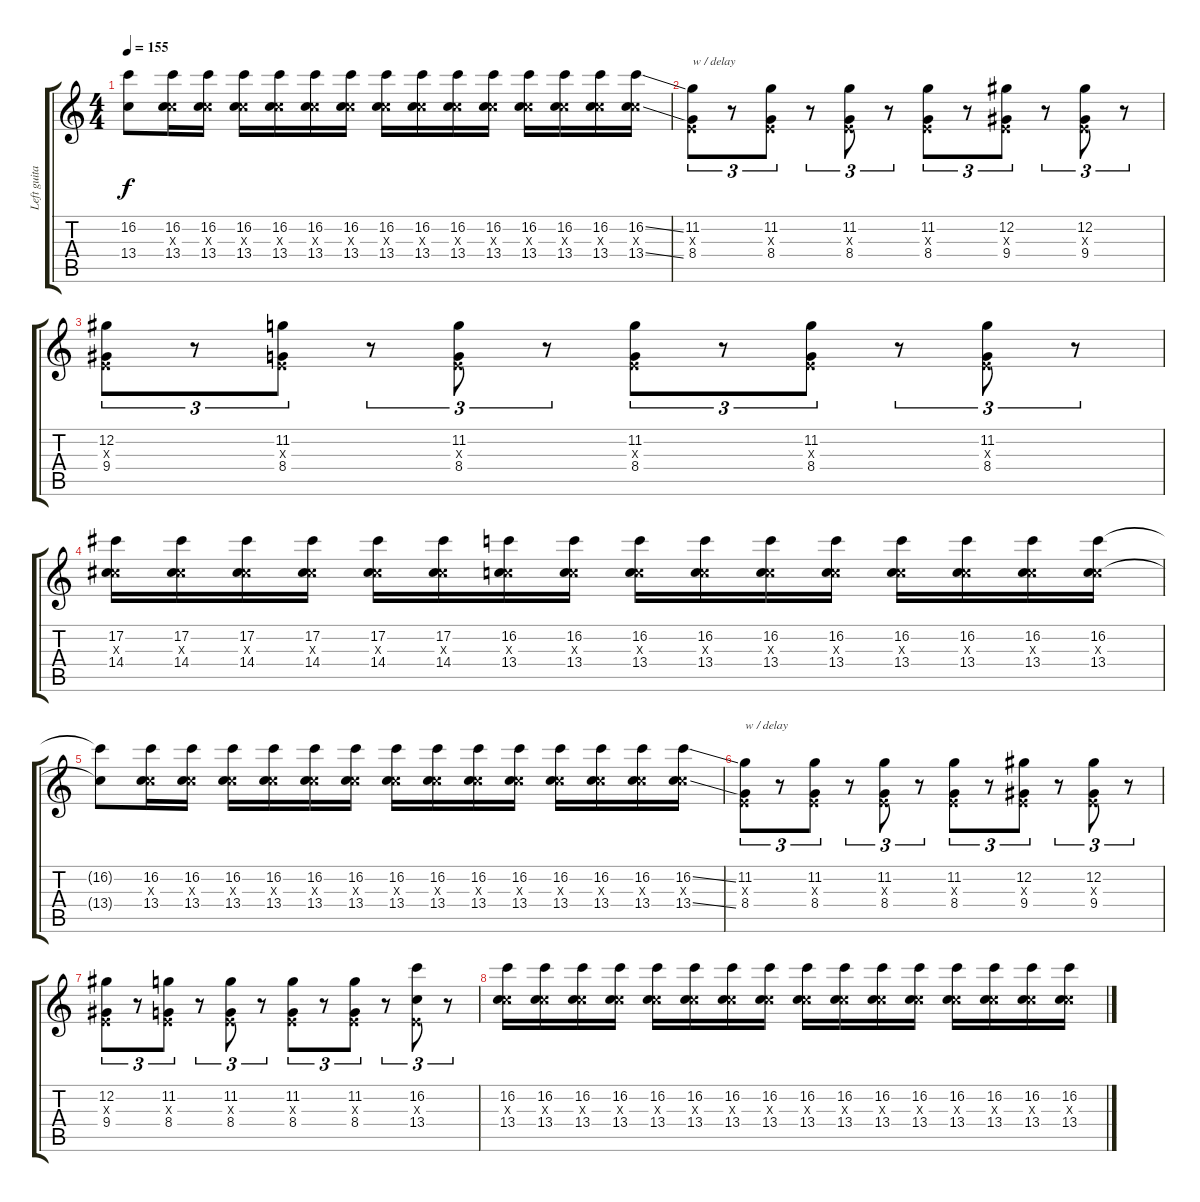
\track ("Left guitar" "Left guita") {instrument overdrivenguitar}
\staff {score tabs}
\tuning (Db4 Ab3 E3 B2 Gb2 B1) {hide}
\ts (4 4)
\tempo 155
\clef g2
\ks c
(16.2{t} 13.4{t}).8{dy f} (16.2 8.3{x} 13.4).16 (16.2 8.3{x} 13.4).16 (16.2 8.3{x} 13.4).16 (16.2 8.3{x} 13.4).16 (16.2 8.3{x} 13.4).16 (16.2 8.3{x} 13.4).16 (16.2 8.3{x} 13.4).16 (16.2 8.3{x} 13.4).16 (16.2 8.3{x} 13.4).16 (16.2 8.3{x} 13.4).16 (16.2 8.3{x} 13.4).16 (16.2 8.3{x} 13.4).16 (16.2 8.3{x} 13.4).16 (16.2{ss} 8.3{x} 13.4{ss}).16 |
(11.2 0.3{x} 8.4).8{tu (3 2) txt "w / delay"} r.8{tu (3 2) volume 9} (11.2 0.3{x} 8.4).8{tu (3 2)} r.8{tu (3 2)} (11.2 0.3{x} 8.4).8{tu (3 2)} r.8{tu (3 2)} (11.2 0.3{x} 8.4).8{tu (3 2)} r.8{tu (3 2)} (12.2 0.3{x} 9.4).8{tu (3 2) volume 12} r.8{tu (3 2) volume 9} (12.2 0.3{x} 9.4).8{tu (3 2)} r.8{tu (3 2)} |
(12.2 0.3{x} 9.4).8{tu (3 2)} r.8{tu (3 2)} (11.2 0.3{x} 8.4).8{tu (3 2) volume 12} r.8{tu (3 2) volume 9} (11.2 0.3{x} 8.4).8{tu (3 2)} r.8{tu (3 2)} (11.2 0.3{x} 8.4).8{tu (3 2)} r.8{tu (3 2)} (11.2 0.3{x} 8.4).8{tu (3 2)} r.8{tu (3 2)} (11.2 0.3{x} 8.4).8{tu (3 2)} r.8{tu (3 2)} |
(17.2 9.3{x} 14.4).16{volume 12} (17.2 9.3{x} 14.4).16 (17.2 9.3{x} 14.4).16 (17.2 9.3{x} 14.4).16 (17.2 9.3{x} 14.4).16 (17.2 9.3{x} 14.4).16 (16.2 8.3{x} 13.4).16 (16.2 8.3{x} 13.4).16 (16.2 8.3{x} 13.4).16 (16.2 8.3{x} 13.4).16 (16.2 8.3{x} 13.4).16 (16.2 8.3{x} 13.4).16 (16.2 8.3{x} 13.4).16 (16.2 8.3{x} 13.4).16 (16.2 8.3{x} 13.4).16 (16.2 8.3{x} 13.4).16 |
(16.2{t} 13.4{t}).8 (16.2 8.3{x} 13.4).16 (16.2 8.3{x} 13.4).16 (16.2 8.3{x} 13.4).16 (16.2 8.3{x} 13.4).16 (16.2 8.3{x} 13.4).16 (16.2 8.3{x} 13.4).16 (16.2 8.3{x} 13.4).16 (16.2 8.3{x} 13.4).16 (16.2 8.3{x} 13.4).16 (16.2 8.3{x} 13.4).16 (16.2 8.3{x} 13.4).16 (16.2 8.3{x} 13.4).16 (16.2 8.3{x} 13.4).16 (16.2{ss} 8.3{x} 13.4{ss}).16 |
(11.2 0.3{x} 8.4).8{tu (3 2) txt "w / delay"} r.8{tu (3 2) volume 9} (11.2 0.3{x} 8.4).8{tu (3 2)} r.8{tu (3 2)} (11.2 0.3{x} 8.4).8{tu (3 2)} r.8{tu (3 2)} (11.2 0.3{x} 8.4).8{tu (3 2)} r.8{tu (3 2)} (12.2 0.3{x} 9.4).8{tu (3 2) volume 12} r.8{tu (3 2) volume 9} (12.2 0.3{x} 9.4).8{tu (3 2)} r.8{tu (3 2)} |
(12.2 0.3{x} 9.4).8{tu (3 2)} r.8{tu (3 2)} (11.2 0.3{x} 8.4).8{tu (3 2) volume 12} r.8{tu (3 2) volume 9} (11.2 0.3{x} 8.4).8{tu (3 2)} r.8{tu (3 2)} (11.2 0.3{x} 8.4).8{tu (3 2)} r.8{tu (3 2)} (11.2 0.3{x} 8.4).8{tu (3 2)} r.8{tu (3 2)} (16.2 0.3{x} 13.4).8{tu (3 2) volume 12} r.8{tu (3 2)} |
(16.2 8.3{x} 13.4).16 (16.2 8.3{x} 13.4).16 (16.2 8.3{x} 13.4).16 (16.2 8.3{x} 13.4).16 (16.2 8.3{x} 13.4).16 (16.2 8.3{x} 13.4).16 (16.2 8.3{x} 13.4).16 (16.2 8.3{x} 13.4).16 (16.2 8.3{x} 13.4).16 (16.2 8.3{x} 13.4).16 (16.2 8.3{x} 13.4).16 (16.2 8.3{x} 13.4).16 (16.2 8.3{x} 13.4).16 (16.2 8.3{x} 13.4).16 (16.2 8.3{x} 13.4).16 (16.2 8.3{x} 13.4).16
